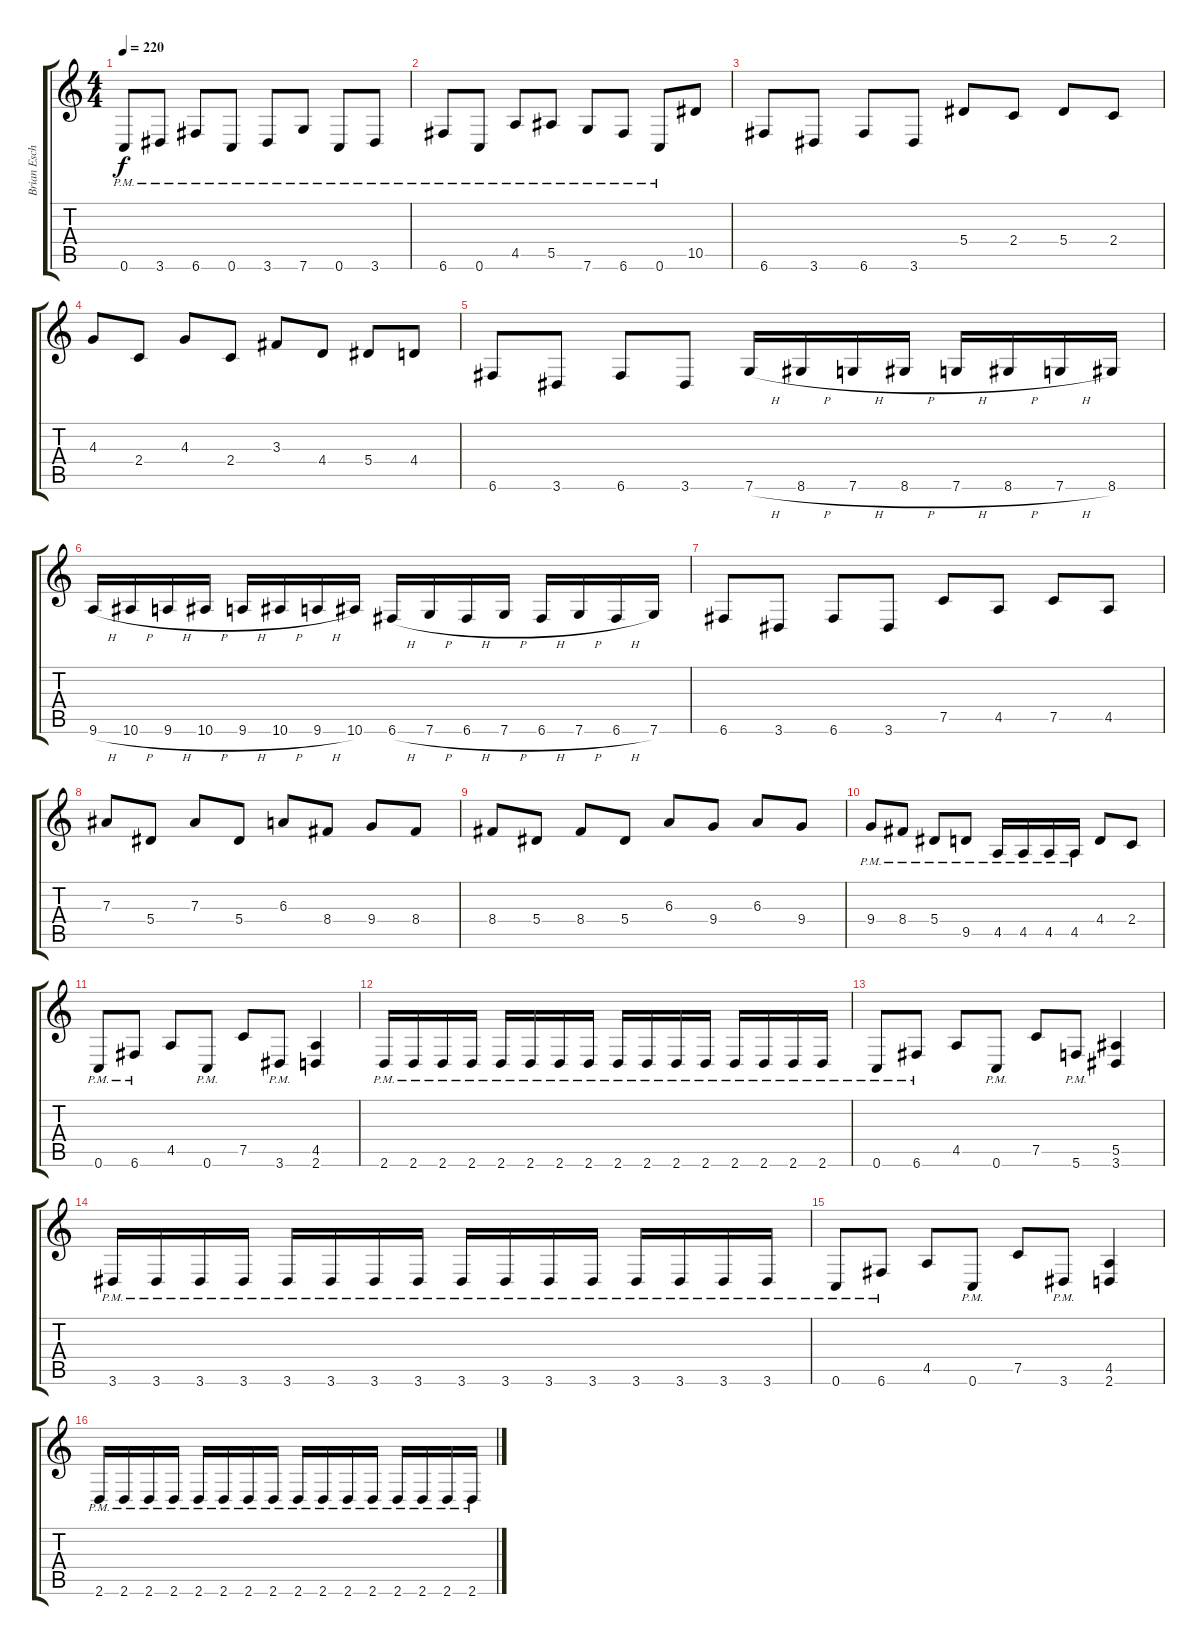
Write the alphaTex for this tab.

\track ("Brian Eschbach (Right)" "Brian Esch") {instrument overdrivenguitar}
\staff {score tabs}
\tuning (C4 G3 Eb3 Bb2 F2 C2) {hide}
\ts (4 4)
\tempo 220
\clef g2
\ks c
0.6{pm}.8{dy f} 3.6{pm}.8 6.6{pm}.8 0.6{pm}.8 3.6{pm}.8 7.6{pm}.8 0.6{pm}.8 3.6{pm}.8 |
6.6{pm}.8 0.6{pm}.8 4.5{pm}.8 5.5{pm}.8 7.6{pm}.8 6.6{pm}.8 0.6{pm}.8 10.5.8 |
6.6.8 3.6.8 6.6.8 3.6.8 5.4.8 2.4.8 5.4.8 2.4.8 |
4.3.8 2.4.8 4.3.8 2.4.8 3.3.8 4.4.8 5.4.8 4.4.8 |
6.6.8 3.6.8 6.6.8 3.6.8 7.6{h}.16 8.6{h}.16 7.6{h}.16 8.6{h}.16 7.6{h}.16 8.6{h}.16 7.6{h}.16 8.6.16 |
9.6{h}.16 10.6{h}.16 9.6{h}.16 10.6{h}.16 9.6{h}.16 10.6{h}.16 9.6{h}.16 10.6.16 6.6{h}.16 7.6{h}.16 6.6{h}.16 7.6{h}.16 6.6{h}.16 7.6{h}.16 6.6{h}.16 7.6.16 |
6.6.8 3.6.8 6.6.8 3.6.8 7.5.8 4.5.8 7.5.8 4.5.8 |
7.3.8 5.4.8 7.3.8 5.4.8 6.3.8 8.4.8 9.4.8 8.4.8 |
8.4.8 5.4.8 8.4.8 5.4.8 6.3.8 9.4.8 6.3.8 9.4.8 |
9.4{pm}.8 8.4{pm}.8 5.4{pm}.8 9.5{pm}.8 4.5{pm}.16 4.5{pm}.16 4.5{pm}.16 4.5{pm}.16 4.4.8 2.4.8 |
0.6{pm}.8 6.6{pm}.8 4.5.8 0.6{pm}.8 7.5.8 3.6{pm}.8 (4.5 2.6).4 |
2.6{pm}.16 2.6{pm}.16 2.6{pm}.16 2.6{pm}.16 2.6{pm}.16 2.6{pm}.16 2.6{pm}.16 2.6{pm}.16 2.6{pm}.16 2.6{pm}.16 2.6{pm}.16 2.6{pm}.16 2.6{pm}.16 2.6{pm}.16 2.6{pm}.16 2.6{pm}.16 |
0.6{pm}.8 6.6{pm}.8 4.5.8 0.6{pm}.8 7.5.8 5.6{pm}.8 (5.5 3.6).4 |
3.6{pm}.16 3.6{pm}.16 3.6{pm}.16 3.6{pm}.16 3.6{pm}.16 3.6{pm}.16 3.6{pm}.16 3.6{pm}.16 3.6{pm}.16 3.6{pm}.16 3.6{pm}.16 3.6{pm}.16 3.6{pm}.16 3.6{pm}.16 3.6{pm}.16 3.6{pm}.16 |
0.6{pm}.8 6.6{pm}.8 4.5.8 0.6{pm}.8 7.5.8 3.6{pm}.8 (4.5 2.6).4 |
2.6{pm}.16 2.6{pm}.16 2.6{pm}.16 2.6{pm}.16 2.6{pm}.16 2.6{pm}.16 2.6{pm}.16 2.6{pm}.16 2.6{pm}.16 2.6{pm}.16 2.6{pm}.16 2.6{pm}.16 2.6{pm}.16 2.6{pm}.16 2.6{pm}.16 2.6{pm}.16
